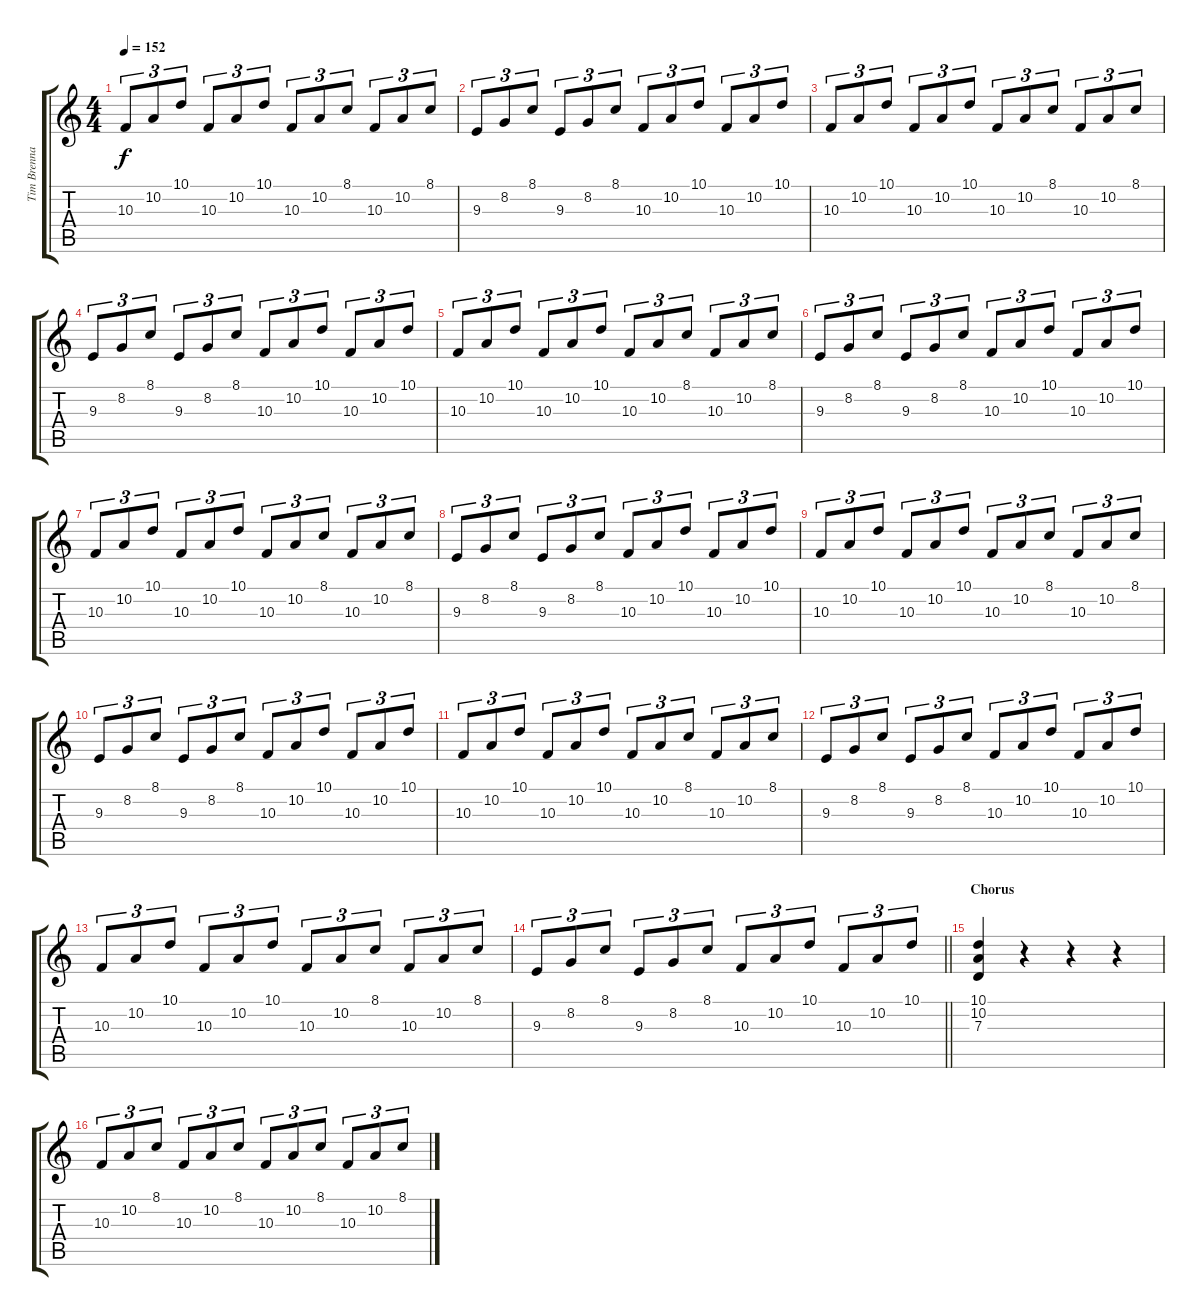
\track ("Tim Brennan (Accordion)" "Tim Brenna") {instrument accordion}
\staff {score tabs}
\tuning (E4 B3 G3 D3 A2 E2) {hide}
\ts (4 4)
\tempo 152
\clef g2
\ks c
10.3.8{tu (3 2) dy f} 10.2.8{tu (3 2)} 10.1.8{tu (3 2)} 10.3.8{tu (3 2)} 10.2.8{tu (3 2)} 10.1.8{tu (3 2)} 10.3.8{tu (3 2)} 10.2.8{tu (3 2)} 8.1.8{tu (3 2)} 10.3.8{tu (3 2)} 10.2.8{tu (3 2)} 8.1.8{tu (3 2)} |
9.3.8{tu (3 2)} 8.2.8{tu (3 2)} 8.1.8{tu (3 2)} 9.3.8{tu (3 2)} 8.2.8{tu (3 2)} 8.1.8{tu (3 2)} 10.3.8{tu (3 2)} 10.2.8{tu (3 2)} 10.1.8{tu (3 2)} 10.3.8{tu (3 2)} 10.2.8{tu (3 2)} 10.1.8{tu (3 2)} |
10.3.8{tu (3 2)} 10.2.8{tu (3 2)} 10.1.8{tu (3 2)} 10.3.8{tu (3 2)} 10.2.8{tu (3 2)} 10.1.8{tu (3 2)} 10.3.8{tu (3 2)} 10.2.8{tu (3 2)} 8.1.8{tu (3 2)} 10.3.8{tu (3 2)} 10.2.8{tu (3 2)} 8.1.8{tu (3 2)} |
9.3.8{tu (3 2)} 8.2.8{tu (3 2)} 8.1.8{tu (3 2)} 9.3.8{tu (3 2)} 8.2.8{tu (3 2)} 8.1.8{tu (3 2)} 10.3.8{tu (3 2)} 10.2.8{tu (3 2)} 10.1.8{tu (3 2)} 10.3.8{tu (3 2)} 10.2.8{tu (3 2)} 10.1.8{tu (3 2)} |
10.3.8{tu (3 2)} 10.2.8{tu (3 2)} 10.1.8{tu (3 2)} 10.3.8{tu (3 2)} 10.2.8{tu (3 2)} 10.1.8{tu (3 2)} 10.3.8{tu (3 2)} 10.2.8{tu (3 2)} 8.1.8{tu (3 2)} 10.3.8{tu (3 2)} 10.2.8{tu (3 2)} 8.1.8{tu (3 2)} |
9.3.8{tu (3 2)} 8.2.8{tu (3 2)} 8.1.8{tu (3 2)} 9.3.8{tu (3 2)} 8.2.8{tu (3 2)} 8.1.8{tu (3 2)} 10.3.8{tu (3 2)} 10.2.8{tu (3 2)} 10.1.8{tu (3 2)} 10.3.8{tu (3 2)} 10.2.8{tu (3 2)} 10.1.8{tu (3 2)} |
10.3.8{tu (3 2)} 10.2.8{tu (3 2)} 10.1.8{tu (3 2)} 10.3.8{tu (3 2)} 10.2.8{tu (3 2)} 10.1.8{tu (3 2)} 10.3.8{tu (3 2)} 10.2.8{tu (3 2)} 8.1.8{tu (3 2)} 10.3.8{tu (3 2)} 10.2.8{tu (3 2)} 8.1.8{tu (3 2)} |
9.3.8{tu (3 2)} 8.2.8{tu (3 2)} 8.1.8{tu (3 2)} 9.3.8{tu (3 2)} 8.2.8{tu (3 2)} 8.1.8{tu (3 2)} 10.3.8{tu (3 2)} 10.2.8{tu (3 2)} 10.1.8{tu (3 2)} 10.3.8{tu (3 2)} 10.2.8{tu (3 2)} 10.1.8{tu (3 2)} |
10.3.8{tu (3 2)} 10.2.8{tu (3 2)} 10.1.8{tu (3 2)} 10.3.8{tu (3 2)} 10.2.8{tu (3 2)} 10.1.8{tu (3 2)} 10.3.8{tu (3 2)} 10.2.8{tu (3 2)} 8.1.8{tu (3 2)} 10.3.8{tu (3 2)} 10.2.8{tu (3 2)} 8.1.8{tu (3 2)} |
9.3.8{tu (3 2)} 8.2.8{tu (3 2)} 8.1.8{tu (3 2)} 9.3.8{tu (3 2)} 8.2.8{tu (3 2)} 8.1.8{tu (3 2)} 10.3.8{tu (3 2)} 10.2.8{tu (3 2)} 10.1.8{tu (3 2)} 10.3.8{tu (3 2)} 10.2.8{tu (3 2)} 10.1.8{tu (3 2)} |
10.3.8{tu (3 2)} 10.2.8{tu (3 2)} 10.1.8{tu (3 2)} 10.3.8{tu (3 2)} 10.2.8{tu (3 2)} 10.1.8{tu (3 2)} 10.3.8{tu (3 2)} 10.2.8{tu (3 2)} 8.1.8{tu (3 2)} 10.3.8{tu (3 2)} 10.2.8{tu (3 2)} 8.1.8{tu (3 2)} |
9.3.8{tu (3 2)} 8.2.8{tu (3 2)} 8.1.8{tu (3 2)} 9.3.8{tu (3 2)} 8.2.8{tu (3 2)} 8.1.8{tu (3 2)} 10.3.8{tu (3 2)} 10.2.8{tu (3 2)} 10.1.8{tu (3 2)} 10.3.8{tu (3 2)} 10.2.8{tu (3 2)} 10.1.8{tu (3 2)} |
10.3.8{tu (3 2)} 10.2.8{tu (3 2)} 10.1.8{tu (3 2)} 10.3.8{tu (3 2)} 10.2.8{tu (3 2)} 10.1.8{tu (3 2)} 10.3.8{tu (3 2)} 10.2.8{tu (3 2)} 8.1.8{tu (3 2)} 10.3.8{tu (3 2)} 10.2.8{tu (3 2)} 8.1.8{tu (3 2)} |
\barLineRight lightlight
9.3.8{tu (3 2)} 8.2.8{tu (3 2)} 8.1.8{tu (3 2)} 9.3.8{tu (3 2)} 8.2.8{tu (3 2)} 8.1.8{tu (3 2)} 10.3.8{tu (3 2)} 10.2.8{tu (3 2)} 10.1.8{tu (3 2)} 10.3.8{tu (3 2)} 10.2.8{tu (3 2)} 10.1.8{tu (3 2)} |
\section ("" "Chorus")
(10.1 10.2 7.3).4 r.4 r.4 r.4 |
10.3.8{tu (3 2)} 10.2.8{tu (3 2)} 8.1.8{tu (3 2)} 10.3.8{tu (3 2)} 10.2.8{tu (3 2)} 8.1.8{tu (3 2)} 10.3.8{tu (3 2)} 10.2.8{tu (3 2)} 8.1.8{tu (3 2)} 10.3.8{tu (3 2)} 10.2.8{tu (3 2)} 8.1.8{tu (3 2)}
